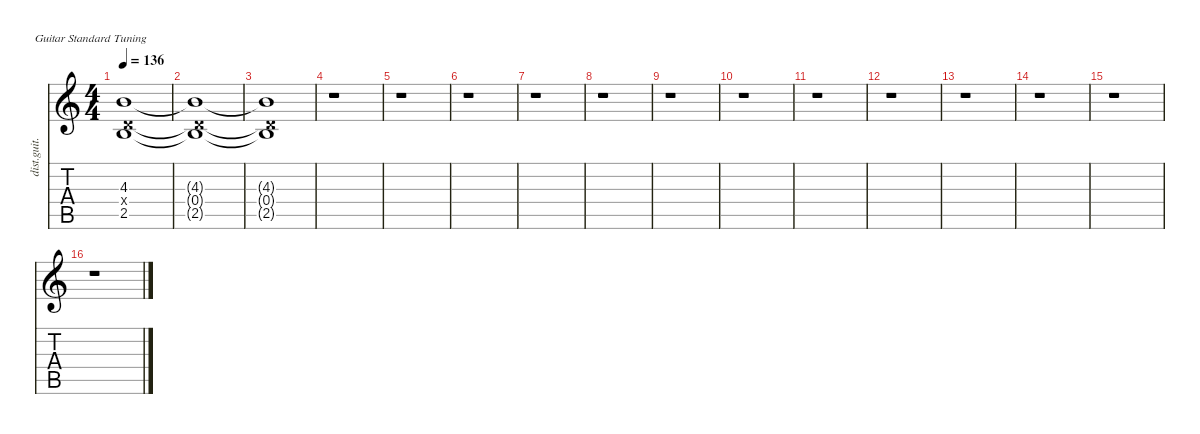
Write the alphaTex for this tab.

\defaultSystemsLayout 4
\hideDynamics
\bracketExtendMode nobrackets
\otherSystemsTrackNameOrientation horizontal
\track ("Guitar 1" "dist.guit.") {instrument distortionguitar}
\staff {score tabs}
\tuning (E4 B3 G3 D3 A2 E2)
\ts (4 4)
\tempo 136
\clef g2
\ks c
(4.3{t} 0.4{x t} 2.5{t}).1{dy f beam Up} |
(4.3{t} 0.4{x t} 2.5{t}).1{beam Up} |
(4.3{t} 0.4{x t} 2.5{t}).1{beam Up} |
r.1{beam Down} |
r.1{beam Down} |
r.1{beam Down} |
r.1{beam Down} |
r.1{beam Down} |
r.1{beam Down} |
r.1{beam Down} |
r.1{beam Down} |
r.1{beam Down} |
r.1{beam Down} |
r.1{beam Down} |
r.1{beam Down} |
r.1{beam Down}
